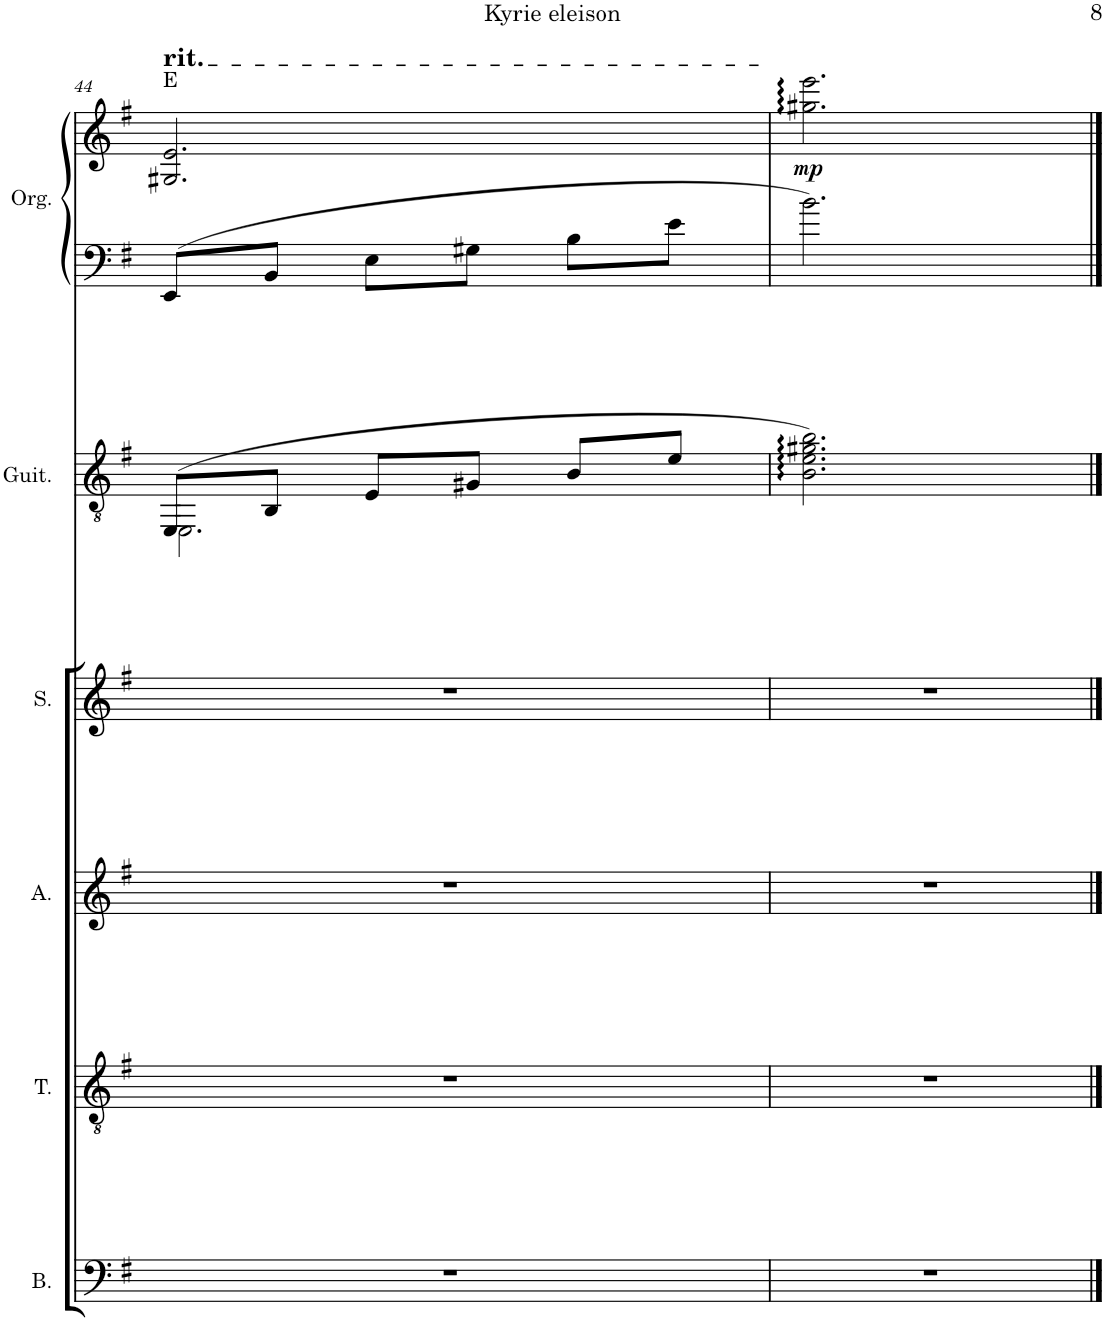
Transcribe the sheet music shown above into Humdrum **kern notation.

**kern	**kern	**kern	**kern	**kern	**kern	**kern	**dynam	**harte
*part6	*part5	*part4	*part3	*part2	*part1	*part1	*part1	*part1
*staff7	*staff6	*staff5	*staff4	*staff3	*staff2	*staff1	*staff1/2	*
*I"Bajo	*I"Tenor	*I"Alto	*I"Soprano	*I"Guitarra acústica	*I"Órgano	*	*	*
*I'B.	*I'T.	*I'A.	*I'S.	*I'Guit.	*	*	*	*
!!LO:PB:g=z
*clefF4	*clefGv2	*clefG2	*clefG2	*clefGv2	*clefF4	*clefG2	*	*
*k[f#]	*k[f#]	*k[f#]	*k[f#]	*k[f#]	*k[f#]	*k[f#]	*	*
*M3/4	*M3/4	*M3/4	*M3/4	*M3/4	*M3/4	*M3/4	*	*
=44	=44	=44	=44	=44	=44	=44	=44	=44
*	*	*	*	*^	*	*	*	*
!	!	!	!	!	!	!	!LO:TX:a:t=rit.	!	!
2.r	2.r	2.r	2.r	(8EE/L	2.EE\	8EE/L	2.G#X/ 2.e/	.	E:maj
.	.	.	.	8BB/J	.	8BB/J	.	.	.
.	.	.	.	8E/L	.	8E\L	.	.	.
.	.	.	.	8G#X/J	.	8G#X\J	.	.	.
.	.	.	.	8B/L	.	8B\L	.	.	.
.	.	.	.	8e/J	.	8e\J	.	.	.
*	*	*	*	*v	*v	*	*	*	*
=45	=45	=45	=45	=45	=45	=45	=45	=45
!	!	!	!	!	!	!	!LO:DY:b	!
2.r	2.r	2.r	2.r	2.B\ 2.e\ 2.g#X\ 2.b\)	2.b\	2.gg#X\ 2.eee\	mp	.
==	==	==	==	==	==	==	==	==
*-	*-	*-	*-	*-	*-	*-	*-	*-
